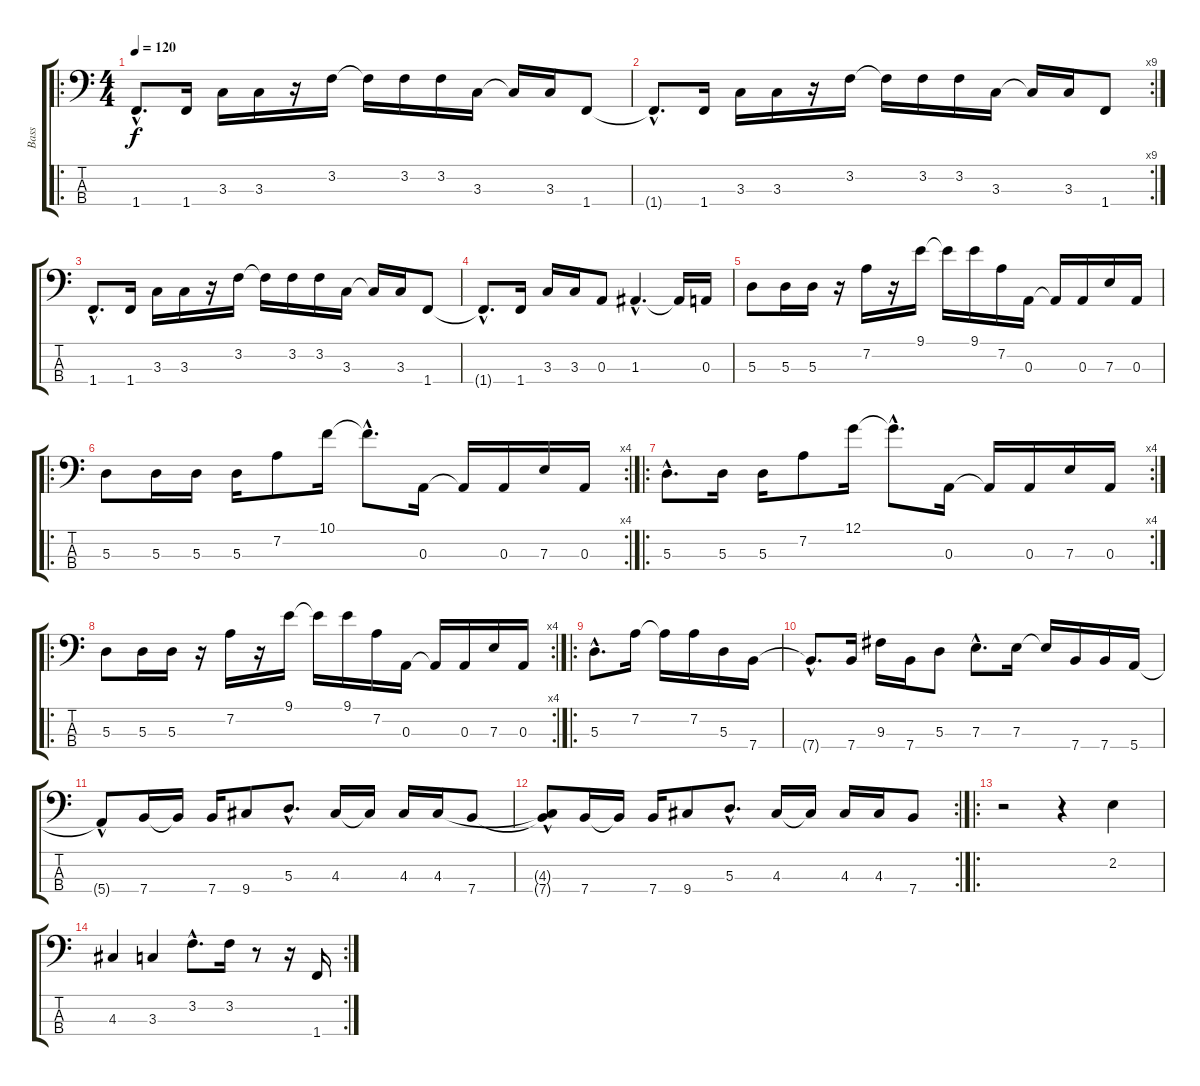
\track ("Bass" "Bass") {instrument electricbassfinger}
\staff {score tabs}
\tuning (G2 D2 A1 E1) {hide}
\ro
\ts (4 4)
\tempo 120
\clef f4
\ks c
1.4{hac}.8{d dy f} 1.4.16 3.3.16 3.3.16 r.16 3.2.16 3.2{t}.16 3.2.16 3.2.16 3.3.16 3.3{t}.16 3.3.16 1.4.8 |
\rc 9
1.4{hac t}.8{d} 1.4.16 3.3.16 3.3.16 r.16 3.2.16 3.2{t}.16 3.2.16 3.2.16 3.3.16 3.3{t}.16 3.3.16 1.4.8 |
1.4{hac}.8{d} 1.4.16 3.3.16 3.3.16 r.16 3.2.16 3.2{t}.16 3.2.16 3.2.16 3.3.16 3.3{t}.16 3.3.16 1.4.8 |
1.4{hac t}.8{d} 1.4.16 3.3.16 3.3.16 0.3.8 1.3{hac}.4{d} 1.3{t}.16 0.3.16 |
5.3.8 5.3.16 5.3.16 r.16 7.2.16 r.16 9.1.16 9.1{t}.16 9.1.16 7.2.16 0.3.16 0.3{t}.16 0.3.16 7.3.16 0.3.16 |
\ro
\rc 4
5.3.8 5.3.16 5.3.16 5.3.16 7.2.8 10.1.16 10.1{hac t}.8{d} 0.3.16 0.3{t}.16 0.3.16 7.3.16 0.3.16 |
\ro
\rc 4
5.3{hac}.8{d} 5.3.16 5.3.16 7.2.8 12.1.16 12.1{hac t}.8{d} 0.3.16 0.3{t}.16 0.3.16 7.3.16 0.3.16 |
\ro
\rc 4
5.3.8 5.3.16 5.3.16 r.16 7.2.16 r.16 9.1.16 9.1{t}.16 9.1.16 7.2.16 0.3.16 0.3{t}.16 0.3.16 7.3.16 0.3.16 |
\ro
5.3{hac}.8{d} 7.2.16 7.2{t}.16 7.2.16 5.3.16 7.4.16 |
7.4{hac t}.8{d} 7.4.16 9.3.16 7.4.16 5.3.8 7.3{hac}.8{d} 7.3.16 7.3{t}.16 7.4.16 7.4.16 5.4.16 |
5.4{hac t}.8 7.4.16 7.4{t}.16 7.4.16 9.4.8 5.3{hac}.8{d} 4.3.16 4.3{t}.16 4.3.16 4.3.16 7.4.8 |
\rc 2
(4.3{t} 7.4{hac t}).8 7.4.16 7.4{t}.16 7.4.16 9.4.8 5.3{hac}.8{d} 4.3.16 4.3{t}.16 4.3.16 4.3.16 7.4.8 |
\ro
r.2 r.4 2.2.4 |
\rc 2
4.3.4 3.3.4 3.2{hac}.8{d} 3.2.16 r.8 r.16 1.4.16
